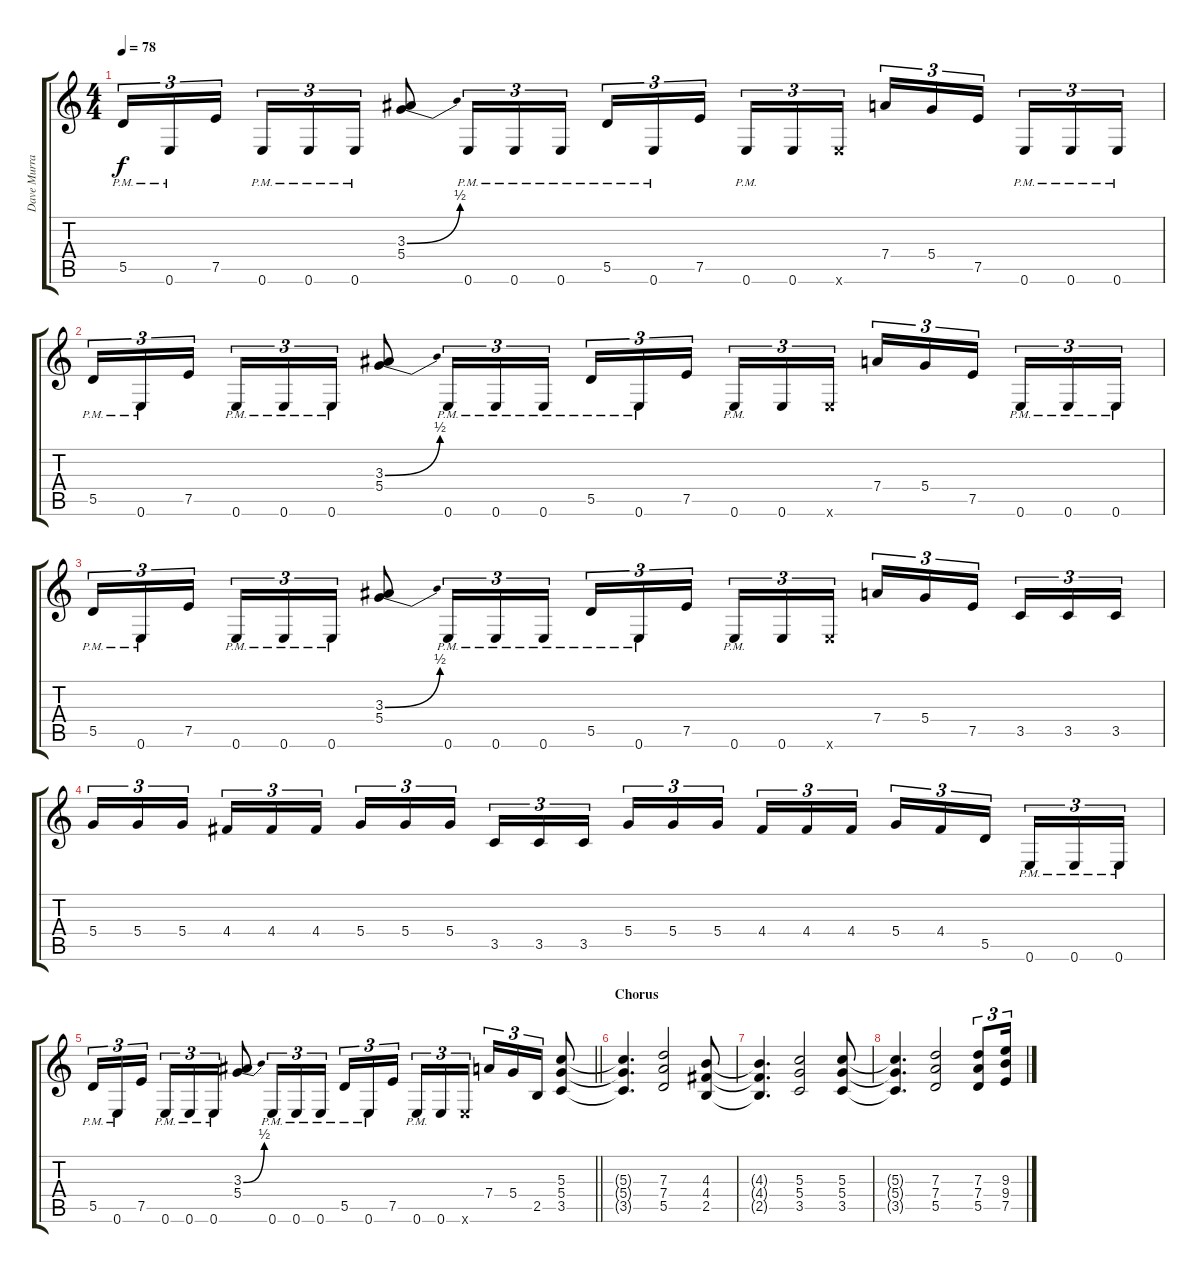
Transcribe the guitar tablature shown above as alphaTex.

\track ("Dave Murray" "Dave Murra") {instrument overdrivenguitar}
\staff {score tabs}
\tuning (E4 B3 G3 D3 A2 E2) {hide}
\ts (4 4)
\tempo 78
\clef g2
\ks c
5.5{pm}.16{tu (3 2) dy f} 0.6{pm}.16{tu (3 2)} 7.5.16{tu (3 2) beam splitsecondary} 0.6{pm}.16{tu (3 2)} 0.6{pm}.16{tu (3 2)} 0.6{pm}.16{tu (3 2)} (3.3{be (bend 0 0 60 2)} 5.4).8 0.6{pm}.16{tu (3 2)} 0.6{pm}.16{tu (3 2)} 0.6{pm}.16{tu (3 2)} 5.5{pm}.16{tu (3 2)} 0.6{pm}.16{tu (3 2)} 7.5.16{tu (3 2) beam splitsecondary} 0.6{pm}.16{tu (3 2)} 0.6.16{tu (3 2)} 0.6{x}.16{tu (3 2)} 7.4.16{tu (3 2)} 5.4.16{tu (3 2)} 7.5.16{tu (3 2) beam splitsecondary} 0.6{pm}.16{tu (3 2)} 0.6{pm}.16{tu (3 2)} 0.6{pm}.16{tu (3 2)} |
5.5{pm}.16{tu (3 2)} 0.6{pm}.16{tu (3 2)} 7.5.16{tu (3 2) beam splitsecondary} 0.6{pm}.16{tu (3 2)} 0.6{pm}.16{tu (3 2)} 0.6{pm}.16{tu (3 2)} (3.3{be (bend 0 0 60 2)} 5.4).8 0.6{pm}.16{tu (3 2)} 0.6{pm}.16{tu (3 2)} 0.6{pm}.16{tu (3 2)} 5.5{pm}.16{tu (3 2)} 0.6{pm}.16{tu (3 2)} 7.5.16{tu (3 2) beam splitsecondary} 0.6{pm}.16{tu (3 2)} 0.6.16{tu (3 2)} 0.6{x}.16{tu (3 2)} 7.4.16{tu (3 2)} 5.4.16{tu (3 2)} 7.5.16{tu (3 2) beam splitsecondary} 0.6{pm}.16{tu (3 2)} 0.6{pm}.16{tu (3 2)} 0.6{pm}.16{tu (3 2)} |
5.5{pm}.16{tu (3 2)} 0.6{pm}.16{tu (3 2)} 7.5.16{tu (3 2) beam splitsecondary} 0.6{pm}.16{tu (3 2)} 0.6{pm}.16{tu (3 2)} 0.6{pm}.16{tu (3 2)} (3.3{be (bend 0 0 60 2)} 5.4).8 0.6{pm}.16{tu (3 2)} 0.6{pm}.16{tu (3 2)} 0.6{pm}.16{tu (3 2)} 5.5{pm}.16{tu (3 2)} 0.6{pm}.16{tu (3 2)} 7.5.16{tu (3 2) beam splitsecondary} 0.6{pm}.16{tu (3 2)} 0.6.16{tu (3 2)} 0.6{x}.16{tu (3 2)} 7.4.16{tu (3 2)} 5.4.16{tu (3 2)} 7.5.16{tu (3 2) beam splitsecondary} 3.5.16{tu (3 2)} 3.5.16{tu (3 2)} 3.5.16{tu (3 2)} |
5.4.16{tu (3 2)} 5.4.16{tu (3 2)} 5.4.16{tu (3 2) beam splitsecondary} 4.4.16{tu (3 2)} 4.4.16{tu (3 2)} 4.4.16{tu (3 2)} 5.4.16{tu (3 2)} 5.4.16{tu (3 2)} 5.4.16{tu (3 2) beam splitsecondary} 3.5.16{tu (3 2)} 3.5.16{tu (3 2)} 3.5.16{tu (3 2)} 5.4.16{tu (3 2)} 5.4.16{tu (3 2)} 5.4.16{tu (3 2) beam splitsecondary} 4.4.16{tu (3 2)} 4.4.16{tu (3 2)} 4.4.16{tu (3 2)} 5.4.16{tu (3 2)} 4.4.16{tu (3 2)} 5.5.16{tu (3 2) beam splitsecondary} 0.6{pm}.16{tu (3 2)} 0.6{pm}.16{tu (3 2)} 0.6{pm}.16{tu (3 2)} |
\barLineRight lightlight
5.5{pm}.16{tu (3 2)} 0.6{pm}.16{tu (3 2)} 7.5.16{tu (3 2) beam splitsecondary} 0.6{pm}.16{tu (3 2)} 0.6{pm}.16{tu (3 2)} 0.6{pm}.16{tu (3 2)} (3.3{be (bend 0 0 60 2)} 5.4).8 0.6{pm}.16{tu (3 2)} 0.6{pm}.16{tu (3 2)} 0.6{pm}.16{tu (3 2)} 5.5{pm}.16{tu (3 2)} 0.6{pm}.16{tu (3 2)} 7.5.16{tu (3 2) beam splitsecondary} 0.6{pm}.16{tu (3 2)} 0.6.16{tu (3 2)} 0.6{x}.16{tu (3 2)} 7.4.16{tu (3 2)} 5.4.16{tu (3 2)} 2.5.16{tu (3 2)} (5.3 5.4 3.5).8 |
\section ("" "Chorus")
(5.3{t} 5.4{t} 3.5{t}).4{d} (7.3 7.4 5.5).2 (4.3 4.4 2.5).8 |
(4.3{t} 4.4{t} 2.5{t}).4{d} (5.3 5.4 3.5).2 (5.3 5.4 3.5).8 |
(5.3{t} 5.4{t} 3.5{t}).4{d} (7.3 7.4 5.5).2 (7.3 7.4 5.5).8{tu (3 2)} (9.3 9.4 7.5).16{tu (3 2)}
